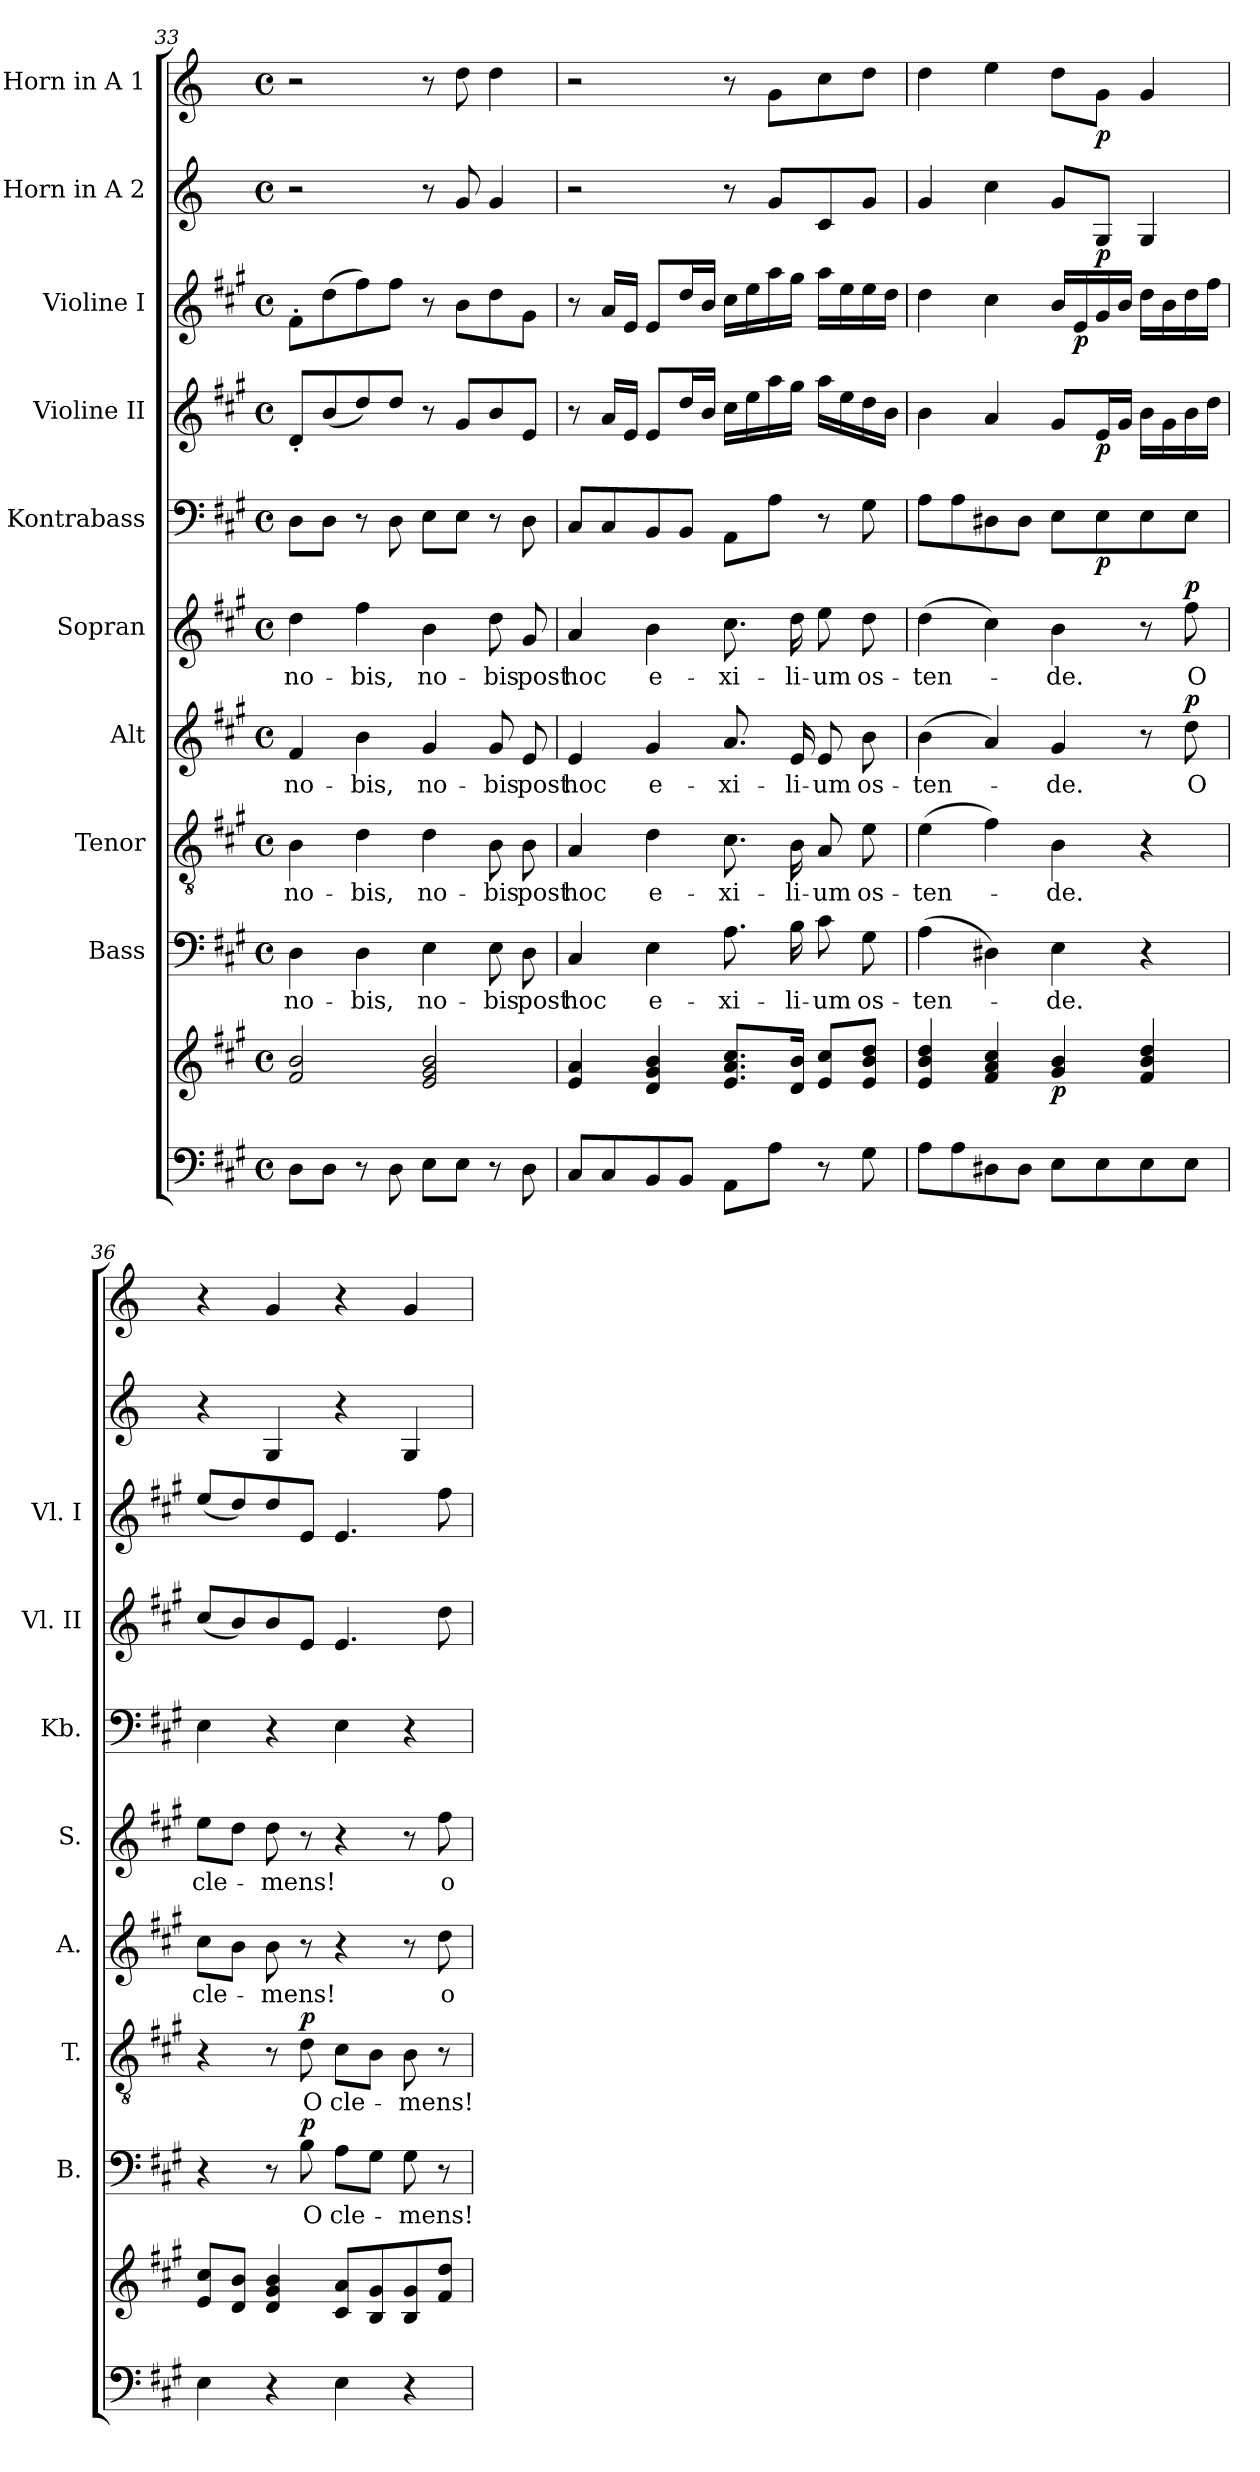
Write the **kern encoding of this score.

**kern	**kern	**dynam	**kern	**text	**dynam	**kern	**text	**dynam	**kern	**text	**dynam	**kern	**text	**dynam	**kern	**dynam	**kern	**dynam	**kern	**dynam	**kern	**dynam	**kern	**dynam
*part10	*part10	*part10	*part9	*part9	*part9	*part8	*part8	*part8	*part7	*part7	*part7	*part6	*part6	*part6	*part5	*part5	*part4	*part4	*part3	*part3	*part2	*part2	*part1	*part1
*staff11	*staff10	*staff10/11	*staff9	*staff9	*staff9	*staff8	*staff8	*staff8	*staff7	*staff7	*staff7	*staff6	*staff6	*staff6	*staff5	*staff5	*staff4	*staff4	*staff3	*staff3	*staff2	*staff2	*staff1	*staff1
*	*	*	*I"Bass	*	*	*I"Tenor	*	*	*I"Alt	*	*	*I"Sopran	*	*	*I"Kontrabass	*	*I"Violine II	*	*I"Violine I	*	*I"Horn in A 2	*	*I"Horn in A 1	*
*	*	*	*I'B.	*	*	*I'T.	*	*	*I'A.	*	*	*I'S.	*	*	*I'Kb.	*	*I'Vl. II	*	*I'Vl. I	*	*	*	*	*
*clefF4	*clefG2	*	*clefF4	*	*	*clefGv2	*	*	*clefG2	*	*	*clefG2	*	*	*clefF4	*	*clefG2	*	*clefG2	*	*clefG2	*	*clefG2	*
*	*	*	*	*	*	*	*	*	*	*	*	*	*	*	*ITrd7c12	*	*	*	*	*	*ITrd2c3	*	*ITrd2c3	*
*k[f#c#g#]	*k[f#c#g#]	*	*k[f#c#g#]	*	*	*k[f#c#g#]	*	*	*k[f#c#g#]	*	*	*k[f#c#g#]	*	*	*k[f#c#g#]	*	*k[f#c#g#]	*	*k[f#c#g#]	*	*k[f#c#g#]	*	*k[f#c#g#]	*
*A:	*A:	*	*A:	*	*	*A:	*	*	*A:	*	*	*A:	*	*	*A:	*	*A:	*	*A:	*	*A:	*	*A:	*
*M4/4	*M4/4	*	*M4/4	*	*	*M4/4	*	*	*M4/4	*	*	*M4/4	*	*	*M4/4	*	*M4/4	*	*M4/4	*	*M4/4	*	*M4/4	*
*met(c)	*met(c)	*	*met(c)	*	*	*met(c)	*	*	*met(c)	*	*	*met(c)	*	*	*met(c)	*	*met(c)	*	*met(c)	*	*met(c)	*	*met(c)	*
=33	=33	=33	=33	=33	=33	=33	=33	=33	=33	=33	=33	=33	=33	=33	=33	=33	=33	=33	=33	=33	=33	=33	=33	=33
!	!	!	!	!LO:LY:b	!	!	!LO:LY:b	!	!	!LO:LY:b	!	!	!LO:LY:b	!	!	!	!	!	!	!	!	!	!	!
8D\L	2f#/ 2b/	.	4D\	no-	.	4B\	no-	.	4f#/	no-	.	4dd\	no-	.	8DD\L	.	8d'</L	.	8f#'>\L	.	2r	.	2r	.
8D\J	.	.	.	.	.	.	.	.	.	.	.	.	.	.	8DD\J	.	(<8b/	.	(>8dd\	.	.	.	.	.
!	!	!	!	!LO:LY:b	!	!	!LO:LY:b	!	!	!LO:LY:b	!	!	!LO:LY:b	!	!	!	!	!	!	!	!	!	!	!
8r	.	.	4D\	-bis,	.	4d\	-bis,	.	4b\	-bis,	.	4ff#\	-bis,	.	8r	.	8dd/)	.	8ff#\)	.	.	.	.	.
8D\	.	.	.	.	.	.	.	.	.	.	.	.	.	.	8DD\	.	8dd/J	.	8ff#\J	.	.	.	.	.
!	!	!	!	!LO:LY:b	!	!	!LO:LY:b	!	!	!LO:LY:b	!	!	!LO:LY:b	!	!	!	!	!	!	!	!	!	!	!
8E\L	2e/ 2g#/ 2b/	.	4E\	no-	.	4d\	no-	.	4g#/	no-	.	4b\	no-	.	8EE\L	.	8r	.	8r	.	8r	.	8r	.
8E\J	.	.	.	.	.	.	.	.	.	.	.	.	.	.	8EE\J	.	8g#/L	.	8b\L	.	8e/	.	8b\	.
!	!	!	!	!LO:LY:b	!	!	!LO:LY:b	!	!	!LO:LY:b	!	!	!LO:LY:b	!	!	!	!	!	!	!	!	!	!	!
8r	.	.	8E\	-bis	.	8B\	-bis	.	8g#/	-bis	.	8dd\	-bis	.	8r	.	8b/	.	8dd\	.	4e/	.	4b\	.
!	!	!	!	!LO:LY:b	!	!	!LO:LY:b	!	!	!LO:LY:b	!	!	!LO:LY:b	!	!	!	!	!	!	!	!	!	!	!
8D\	.	.	8D\	post	.	8B\	post	.	8e/	post	.	8g#/	post	.	8DD\	.	8e/J	.	8g#\J	.	.	.	.	.
=34	=34	=34	=34	=34	=34	=34	=34	=34	=34	=34	=34	=34	=34	=34	=34	=34	=34	=34	=34	=34	=34	=34	=34	=34
!	!	!	!	!LO:LY:b	!	!	!LO:LY:b	!	!	!LO:LY:b	!	!	!LO:LY:b	!	!	!	!	!	!	!	!	!	!	!
8C#/L	4e/ 4a/	.	4C#/	hoc	.	4A/	hoc	.	4e/	hoc	.	4a/	hoc	.	8CC#/L	.	8r	.	8r	.	2r	.	2r	.
8C#/	.	.	.	.	.	.	.	.	.	.	.	.	.	.	8CC#/	.	16a/LL	.	16a/LL	.	.	.	.	.
.	.	.	.	.	.	.	.	.	.	.	.	.	.	.	.	.	16e/JJ	.	16e/JJ	.	.	.	.	.
!	!	!	!	!LO:LY:b	!	!	!LO:LY:b	!	!	!LO:LY:b	!	!	!LO:LY:b	!	!	!	!	!	!	!	!	!	!	!
8BB/	4d/ 4g#/ 4b/	.	4E\	e-	.	4d\	e-	.	4g#/	e-	.	4b\	e-	.	8BBB/	.	8e/L	.	8e/L	.	.	.	.	.
8BB/J	.	.	.	.	.	.	.	.	.	.	.	.	.	.	8BBB/J	.	16dd/L	.	16dd/L	.	.	.	.	.
.	.	.	.	.	.	.	.	.	.	.	.	.	.	.	.	.	16b/JJ	.	16b/JJ	.	.	.	.	.
!	!	!	!	!LO:LY:b	!	!	!LO:LY:b	!	!	!LO:LY:b	!	!	!LO:LY:b	!	!	!	!	!	!	!	!	!	!	!
8AA\L	8.e/ 8.a/ 8.cc#/L	.	8.A\	-xi-	.	8.c#\	-xi-	.	8.a/	-xi-	.	8.cc#\	-xi-	.	8AAA\L	.	16cc#\LL	.	16cc#\LL	.	8r	.	8r	.
.	.	.	.	.	.	.	.	.	.	.	.	.	.	.	.	.	16ee\	.	16ee\	.	.	.	.	.
8A\J	.	.	.	.	.	.	.	.	.	.	.	.	.	.	8AA\J	.	16aa\	.	16aa\	.	8e/L	.	8e\L	.
!	!	!	!	!LO:LY:b	!	!	!LO:LY:b	!	!	!LO:LY:b	!	!	!LO:LY:b	!	!	!	!	!	!	!	!	!	!	!
.	16d/ 16b/Jk	.	16B\	-li-	.	16B\	-li-	.	16e/	-li-	.	16dd\	-li-	.	.	.	16gg#\JJ	.	16gg#\JJ	.	.	.	.	.
!	!	!	!	!LO:LY:b	!	!	!LO:LY:b	!	!	!LO:LY:b	!	!	!LO:LY:b	!	!	!	!	!	!	!	!	!	!	!
8r	8e/ 8cc#/L	.	8c#\	-um	.	8A/	-um	.	8e/	-um	.	8ee\	-um	.	8r	.	16aa\LL	.	16aa\LL	.	8A/	.	8a\	.
.	.	.	.	.	.	.	.	.	.	.	.	.	.	.	.	.	16ee\	.	16ee\	.	.	.	.	.
!	!	!	!	!LO:LY:b	!	!	!LO:LY:b	!	!	!LO:LY:b	!	!	!LO:LY:b	!	!	!	!	!	!	!	!	!	!	!
8G#\	8e/ 8b/ 8dd/J	.	8G#\	os-	.	8e\	os-	.	8b\	os-	.	8dd\	os-	.	8GG#\	.	16dd\	.	16ee\	.	8e/J	.	8b\J	.
.	.	.	.	.	.	.	.	.	.	.	.	.	.	.	.	.	16b\JJ	.	16dd\JJ	.	.	.	.	.
!!LO:PB:g=z
=35	=35	=35	=35	=35	=35	=35	=35	=35	=35	=35	=35	=35	=35	=35	=35	=35	=35	=35	=35	=35	=35	=35	=35	=35
!	!	!	!	!LO:LY:b	!	!	!LO:LY:b	!	!	!LO:LY:b	!	!	!LO:LY:b	!	!	!	!	!	!	!	!	!	!	!
8A\L	4e/ 4b/ 4dd/	.	(>4A\	-ten-	.	(>4e\	-ten-	.	(>4b\	-ten-	.	(>4dd\	-ten-	.	8AA\L	.	4b\	.	4dd\	.	4e/	.	4b\	.
8A\	.	.	.	.	.	.	.	.	.	.	.	.	.	.	8AA\	.	.	.	.	.	.	.	.	.
8D#X\	4f#/ 4a/ 4cc#/	.	4D#X\)	.	.	4f#\)	.	.	4a/)	.	.	4cc#\)	.	.	8DD#X\	.	4a/	.	4cc#\	.	4a\	.	4cc#\	.
8D#\J	.	.	.	.	.	.	.	.	.	.	.	.	.	.	8DD#\J	.	.	.	.	.	.	.	.	.
!	!	!LO:DY:b	!	!LO:LY:b	!	!	!LO:LY:b	!	!	!LO:LY:b	!	!	!LO:LY:b	!	!	!	!	!	!	!	!	!	!	!
8E\L	4g#/ 4b/	p	4E\	-de.	.	4B\	-de.	.	4g#/	-de.	.	4b\	-de.	.	8EE\L	.	8g#/L	.	16b/LL	.	8e/L	.	8b\L	.
!	!	!	!	!	!	!	!	!	!	!	!	!	!	!	!	!	!	!	!	!LO:DY:b	!	!	!	!
.	.	.	.	.	.	.	.	.	.	.	.	.	.	.	.	.	.	.	16e/	p	.	.	.	.
!	!	!	!	!	!	!	!	!	!	!	!	!	!	!	!	!LO:DY:b	!	!LO:DY:b	!	!	!	!LO:DY:b	!	!LO:DY:b
8E\	.	.	.	.	.	.	.	.	.	.	.	.	.	.	8EE\	p	16e/L	p	16g#/	.	8E/J	p	8e\J	p
.	.	.	.	.	.	.	.	.	.	.	.	.	.	.	.	.	16g#/JJ	.	16b/JJ	.	.	.	.	.
8E\	4f#/ 4b/ 4dd/	.	4r	.	.	4r	.	.	8r	.	.	8r	.	.	8EE\	.	16b\LL	.	16dd\LL	.	4E/	.	4e/	.
.	.	.	.	.	.	.	.	.	.	.	.	.	.	.	.	.	16g#\	.	16b\	.	.	.	.	.
!	!	!	!	!	!	!	!	!	!	!LO:LY:b	!LO:DY:a	!	!LO:LY:b	!LO:DY:a	!	!	!	!	!	!	!	!	!	!
8E\J	.	.	.	.	.	.	.	.	8dd\	O	p	8ff#\	O	p	8EE\J	.	16b\	.	16dd\	.	.	.	.	.
.	.	.	.	.	.	.	.	.	.	.	.	.	.	.	.	.	16dd\JJ	.	16ff#\JJ	.	.	.	.	.
=36	=36	=36	=36	=36	=36	=36	=36	=36	=36	=36	=36	=36	=36	=36	=36	=36	=36	=36	=36	=36	=36	=36	=36	=36
!	!	!	!	!	!	!	!	!	!	!LO:LY:b	!	!	!LO:LY:b	!	!	!	!	!	!	!	!	!	!	!
4E\	8e/ 8cc#/L	.	4r	.	.	4r	.	.	8cc#\L	cle-	.	8ee\L	cle-	.	4EE\	.	(<8cc#/L	.	(<8ee/L	.	4r	.	4r	.
.	8d/ 8b/J	.	.	.	.	.	.	.	8b\J	.	.	8dd\J	.	.	.	.	8b/)	.	8dd/)	.	.	.	.	.
!	!	!	!	!	!	!	!	!	!	!LO:LY:b	!	!	!LO:LY:b	!	!	!	!	!	!	!	!	!	!	!
4r	4d/ 4g#/ 4b/	.	8r	.	.	8r	.	.	8b\	-mens!	.	8dd\	-mens!	.	4r	.	8b/	.	8dd/	.	4E/	.	4e/	.
!	!	!	!	!LO:LY:b	!LO:DY:a	!	!LO:LY:b	!LO:DY:a	!	!	!	!	!	!	!	!	!	!	!	!	!	!	!	!
.	.	.	8B\	O	p	8d\	O	p	8r	.	.	8r	.	.	.	.	8e/J	.	8e/J	.	.	.	.	.
!	!	!	!	!LO:LY:b	!	!	!LO:LY:b	!	!	!	!	!	!	!	!	!	!	!	!	!	!	!	!	!
4E\	8c#/ 8a/L	.	8A\L	cle-	.	8c#\L	cle-	.	4r	.	.	4r	.	.	4EE\	.	4.e/	.	4.e/	.	4r	.	4r	.
.	8B/ 8g#/	.	8G#\J	.	.	8B\J	.	.	.	.	.	.	.	.	.	.	.	.	.	.	.	.	.	.
!	!	!	!	!LO:LY:b	!	!	!LO:LY:b	!	!	!	!	!	!	!	!	!	!	!	!	!	!	!	!	!
4r	8B/ 8g#/	.	8G#\	-mens!	.	8B\	-mens!	.	8r	.	.	8r	.	.	4r	.	.	.	.	.	4E/	.	4e/	.
!	!	!	!	!	!	!	!	!	!	!LO:LY:b	!	!	!LO:LY:b	!	!	!	!	!	!	!	!	!	!	!
.	8f#/ 8dd/J	.	8r	.	.	8r	.	.	8dd\	o	.	8ff#\	o	.	.	.	8dd\	.	8ff#\	.	.	.	.	.
=	=	=	=	=	=	=	=	=	=	=	=	=	=	=	=	=	=	=	=	=	=	=	=	=
*-	*-	*-	*-	*-	*-	*-	*-	*-	*-	*-	*-	*-	*-	*-	*-	*-	*-	*-	*-	*-	*-	*-	*-	*-
